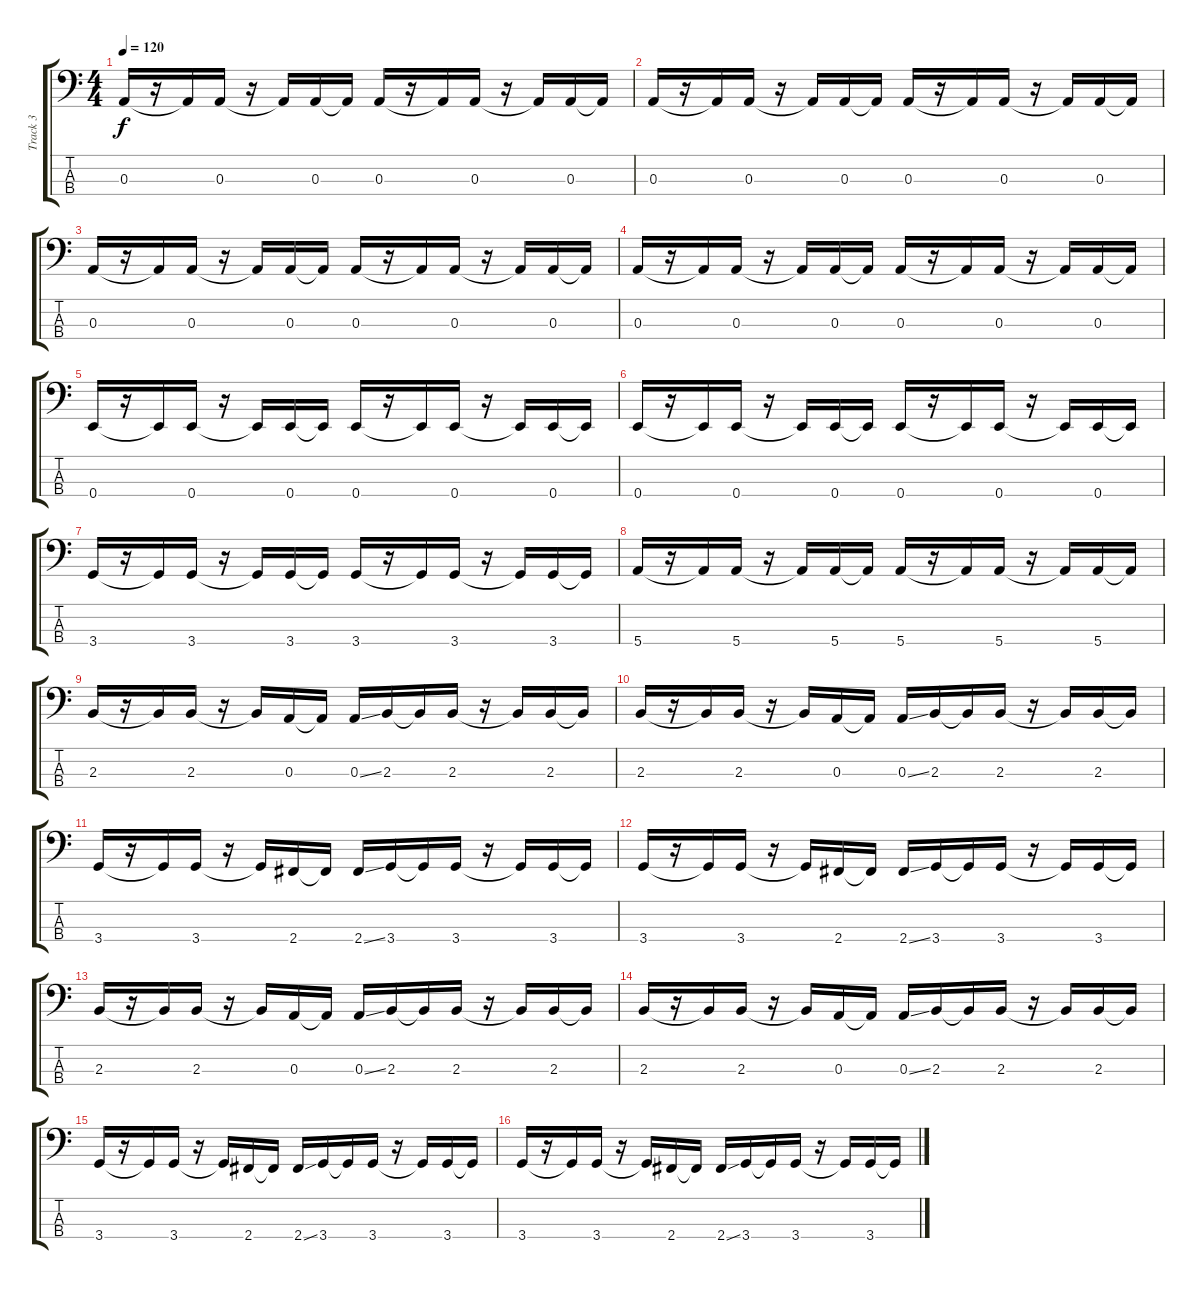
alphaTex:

\track ("Track 3" "Track 3") {instrument electricbassfinger}
\staff {score tabs}
\tuning (G2 D2 A1 E1) {hide}
\ts (4 4)
\tempo 120
\clef f4
\ks c
0.3.16{dy f} r.16 0.3{t}.16 0.3.16 r.16 0.3{t}.16 0.3.16 0.3{t}.16 0.3.16 r.16 0.3{t}.16 0.3.16 r.16 0.3{t}.16 0.3.16 0.3{t}.16 |
0.3.16 r.16 0.3{t}.16 0.3.16 r.16 0.3{t}.16 0.3.16 0.3{t}.16 0.3.16 r.16 0.3{t}.16 0.3.16 r.16 0.3{t}.16 0.3.16 0.3{t}.16 |
0.3.16 r.16 0.3{t}.16 0.3.16 r.16 0.3{t}.16 0.3.16 0.3{t}.16 0.3.16 r.16 0.3{t}.16 0.3.16 r.16 0.3{t}.16 0.3.16 0.3{t}.16 |
0.3.16 r.16 0.3{t}.16 0.3.16 r.16 0.3{t}.16 0.3.16 0.3{t}.16 0.3.16 r.16 0.3{t}.16 0.3.16 r.16 0.3{t}.16 0.3.16 0.3{t}.16 |
0.4.16 r.16 0.4{t}.16 0.4.16 r.16 0.4{t}.16 0.4.16 0.4{t}.16 0.4.16 r.16 0.4{t}.16 0.4.16 r.16 0.4{t}.16 0.4.16 0.4{t}.16 |
0.4.16 r.16 0.4{t}.16 0.4.16 r.16 0.4{t}.16 0.4.16 0.4{t}.16 0.4.16 r.16 0.4{t}.16 0.4.16 r.16 0.4{t}.16 0.4.16 0.4{t}.16 |
3.4.16 r.16 3.4{t}.16 3.4.16 r.16 3.4{t}.16 3.4.16 3.4{t}.16 3.4.16 r.16 3.4{t}.16 3.4.16 r.16 3.4{t}.16 3.4.16 3.4{t}.16 |
5.4.16 r.16 5.4{t}.16 5.4.16 r.16 5.4{t}.16 5.4.16 5.4{t}.16 5.4.16 r.16 5.4{t}.16 5.4.16 r.16 5.4{t}.16 5.4.16 5.4{t}.16 |
2.3.16 r.16 2.3{t}.16 2.3.16 r.16 2.3{t}.16 0.3.16 0.3{t}.16 0.3{ss}.16 2.3.16 2.3{t}.16 2.3.16 r.16 2.3{t}.16 2.3.16 2.3{t}.16 |
2.3.16 r.16 2.3{t}.16 2.3.16 r.16 2.3{t}.16 0.3.16 0.3{t}.16 0.3{ss}.16 2.3.16 2.3{t}.16 2.3.16 r.16 2.3{t}.16 2.3.16 2.3{t}.16 |
3.4.16 r.16 3.4{t}.16 3.4.16 r.16 3.4{t}.16 2.4.16 2.4{t}.16 2.4{ss}.16 3.4.16 3.4{t}.16 3.4.16 r.16 3.4{t}.16 3.4.16 3.4{t}.16 |
3.4.16 r.16 3.4{t}.16 3.4.16 r.16 3.4{t}.16 2.4.16 2.4{t}.16 2.4{ss}.16 3.4.16 3.4{t}.16 3.4.16 r.16 3.4{t}.16 3.4.16 3.4{t}.16 |
2.3.16 r.16 2.3{t}.16 2.3.16 r.16 2.3{t}.16 0.3.16 0.3{t}.16 0.3{ss}.16 2.3.16 2.3{t}.16 2.3.16 r.16 2.3{t}.16 2.3.16 2.3{t}.16 |
2.3.16 r.16 2.3{t}.16 2.3.16 r.16 2.3{t}.16 0.3.16 0.3{t}.16 0.3{ss}.16 2.3.16 2.3{t}.16 2.3.16 r.16 2.3{t}.16 2.3.16 2.3{t}.16 |
3.4.16 r.16 3.4{t}.16 3.4.16 r.16 3.4{t}.16 2.4.16 2.4{t}.16 2.4{ss}.16 3.4.16 3.4{t}.16 3.4.16 r.16 3.4{t}.16 3.4.16 3.4{t}.16 |
3.4.16 r.16 3.4{t}.16 3.4.16 r.16 3.4{t}.16 2.4.16 2.4{t}.16 2.4{ss}.16 3.4.16 3.4{t}.16 3.4.16 r.16 3.4{t}.16 3.4.16 3.4{t}.16
